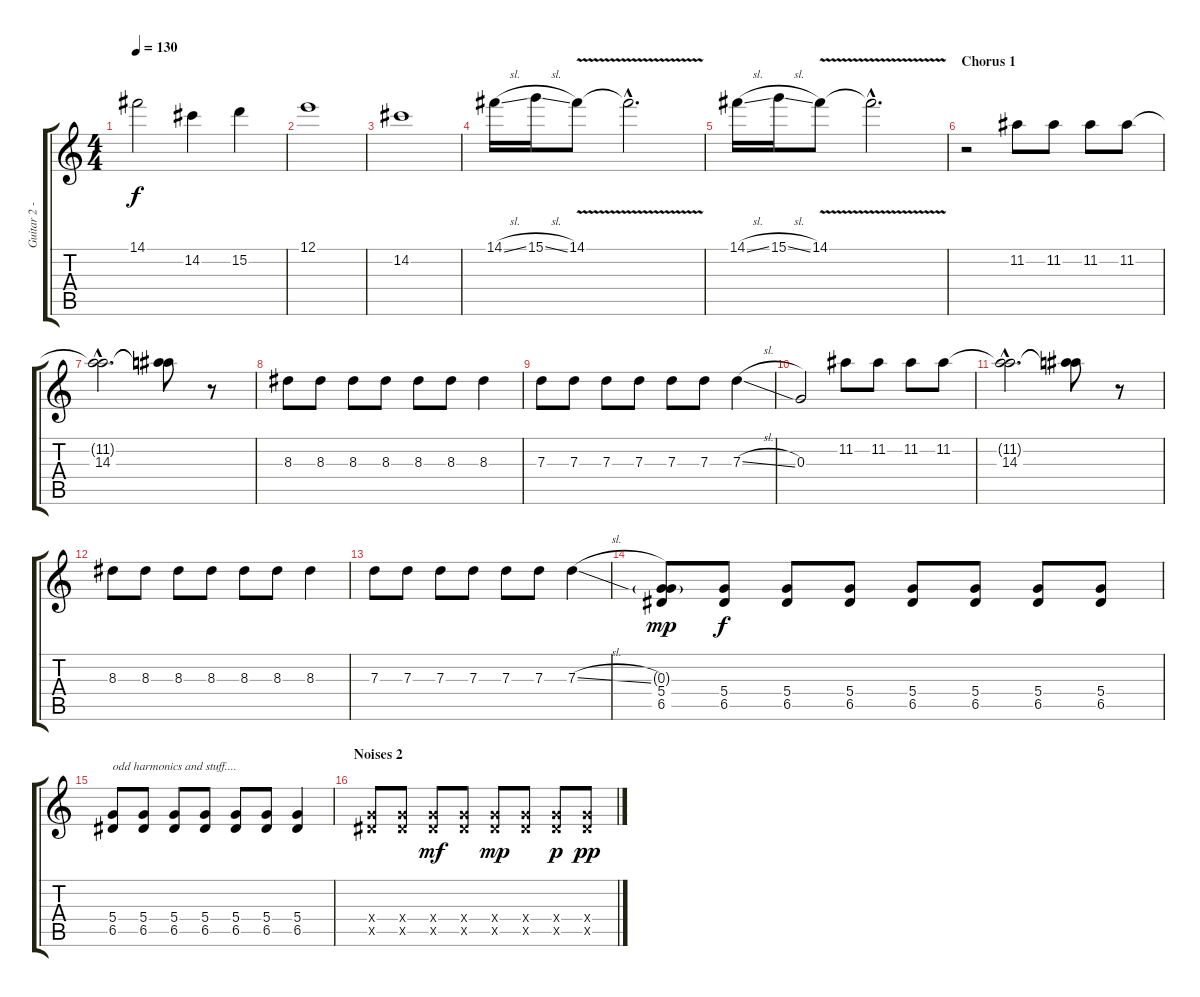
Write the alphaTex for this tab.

\track ("Guitar 2 - right" "Guitar 2 -") {instrument distortionguitar}
\staff {score tabs}
\tuning (E4 B3 G3 D3 A2 E2) {hide}
\ts (4 4)
\tempo 130
\clef g2
\ks c
14.1{t}.2{dy f} 14.2.4 15.2.4 |
12.1.1 |
14.2.1 |
14.1{sl}.16 15.1{sl}.16 14.1{v}.8 14.1{hac t}.2{d} |
14.1{sl}.16 15.1{sl}.16 14.1{v}.8 14.1{hac t}.2{d} |
\section ("" "Chorus 1")
r.2 11.2.8 11.2.8 11.2.8 11.2.8 |
(11.2{hac t} 14.3{hac}).2{d} (11.2{t} 14.3{t}).8 r.8 |
8.3.8 8.3.8 8.3.8 8.3.8 8.3.8 8.3.8 8.3.4 |
7.3.8 7.3.8 7.3.8 7.3.8 7.3.8 7.3.8 7.3{sl}.4 |
0.3.2 11.2.8 11.2.8 11.2.8 11.2.8 |
(11.2{hac t} 14.3{hac}).2{d} (11.2{t} 14.3{t}).8 r.8 |
8.3.8 8.3.8 8.3.8 8.3.8 8.3.8 8.3.8 8.3.4 |
7.3.8 7.3.8 7.3.8 7.3.8 7.3.8 7.3.8 7.3{sl}.4 |
(0.3{g} 5.4 6.5).8{dy mp} (5.4 6.5).8{dy f} (5.4 6.5).8 (5.4 6.5).8 (5.4 6.5).8 (5.4 6.5).8 (5.4 6.5).8 (5.4 6.5).8 |
(5.4 6.5).8{txt "odd harmonics and stuff...."} (5.4 6.5).8 (5.4 6.5).8 (5.4 6.5).8 (5.4 6.5).8 (5.4 6.5).8 (5.4 6.5).4 |
\section ("" "Noises 2")
(5.4{x} 6.5{x}).8 (5.4{x} 6.5{x}).8 (5.4{x} 6.5{x}).8{dy mf} (5.4{x} 6.5{x}).8 (5.4{x} 6.5{x}).8{dy mp} (5.4{x} 6.5{x}).8 (5.4{x} 6.5{x}).8{dy p} (5.4{x} 6.5{x}).8{dy pp}
